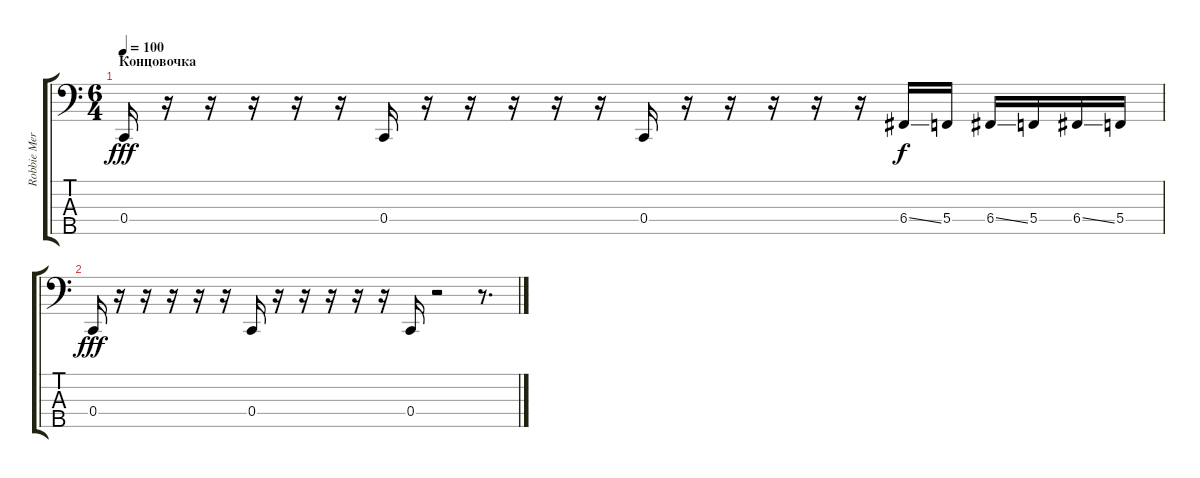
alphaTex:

\track ("Robbie Merril" "Robbie Mer") {instrument electricbassfinger}
\staff {score tabs}
\tuning (F2 C2 G1 C1 G0) {hide}
\ts (6 4)
\section ("" "Концовочка")
\tempo 100
\clef f4
\ks c
0.4.16{dy fff} r.16 r.16 r.16 r.16 r.16 0.4.16 r.16 r.16 r.16 r.16 r.16 0.4.16 r.16 r.16 r.16 r.16 r.16 6.4{ss}.16{dy f} 5.4.16 6.4{ss}.16 5.4.16 6.4{ss}.16 5.4.16 |
0.4.16{dy fff} r.16 r.16 r.16 r.16 r.16 0.4.16 r.16 r.16 r.16 r.16 r.16 0.4.16 r.2 r.8{d}
